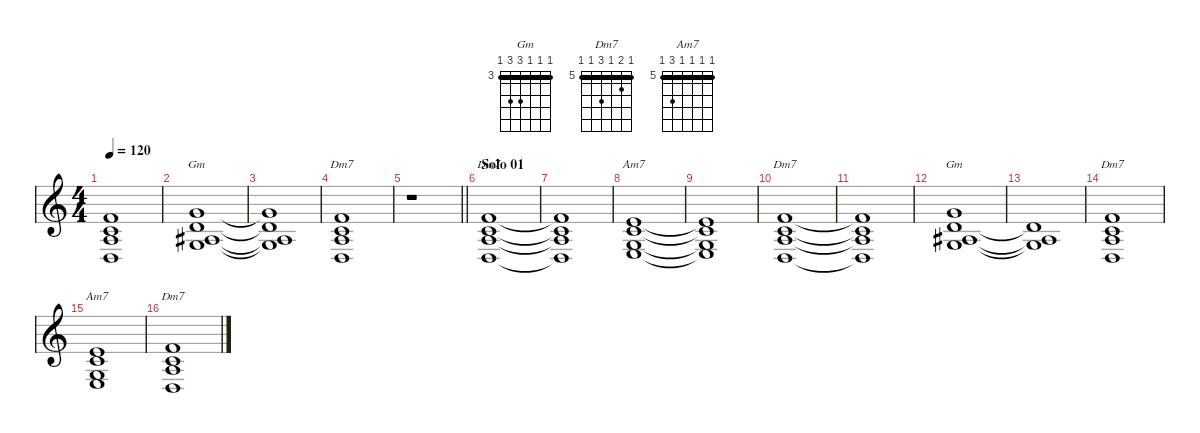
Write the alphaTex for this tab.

\defaultSystemsLayout 4
\hideDynamics
\bracketExtendMode nobrackets
\singleTrackTrackNamePolicy hidden
\multiTrackTrackNamePolicy hidden
\firstSystemTrackNameMode fullname
\firstSystemTrackNameOrientation horizontal
\otherSystemsTrackNameOrientation horizontal
\track ("Teclado" "el.pno.") {instrument electricpiano2}
\staff {score}
\tuning (E4 B3 G3 D3 A2 E2)
\chord ("Gm" 3 3 3 5 5 3) {firstfret 3 barre (3 3 3)}
\chord ("Dm7" 5 6 5 7 5 5) {firstfret 5 barre (5 5 5)}
\chord ("Am7" 5 5 5 5 7 5) {firstfret 5 barre (5 5 5 5)}
\ts (4 4)
\tempo 120
\clef g2
\ks c
(6.2{t} 5.3{t} 7.4{t} 5.5{t}).1{dy f beam Up} |
(3.1 3.2 3.3{acc #} 5.4).1{ch "Gm" beam Up} |
(3.1{t} 3.2{t} 3.3{t acc #} 5.4{t}).1{beam Up} |
(6.2 5.3 7.4 5.5).1{ch "Dm7" beam Up} |
\barLineRight lightlight
r.1{beam Down} |
\section ("" "Solo 01")
(6.2 5.3 7.4 5.5).1{ch "Dm7" beam Up} |
(6.2{t} 5.3{t} 7.4{t} 5.5{t}).1{beam Up} |
(5.2 5.3 5.4 7.5).1{ch "Am7" beam Up} |
(5.2{t} 5.3{t} 5.4{t} 7.5{t}).1{beam Up} |
(6.2 5.3 7.4 5.5).1{ch "Dm7" beam Up} |
(6.2{t} 5.3{t} 7.4{t} 5.5{t}).1{beam Up} |
(3.1 3.2 3.3{acc #} 5.4).1{ch "Gm" beam Up} |
(3.2{t} 3.3{t acc #} 5.4{t}).1{beam Up} |
(6.2 5.3 7.4 5.5).1{ch "Dm7" beam Up} |
(5.2 5.3 5.4 7.5).1{ch "Am7" beam Up} |
(6.2 5.3 7.4 5.5).1{ch "Dm7" beam Up}
